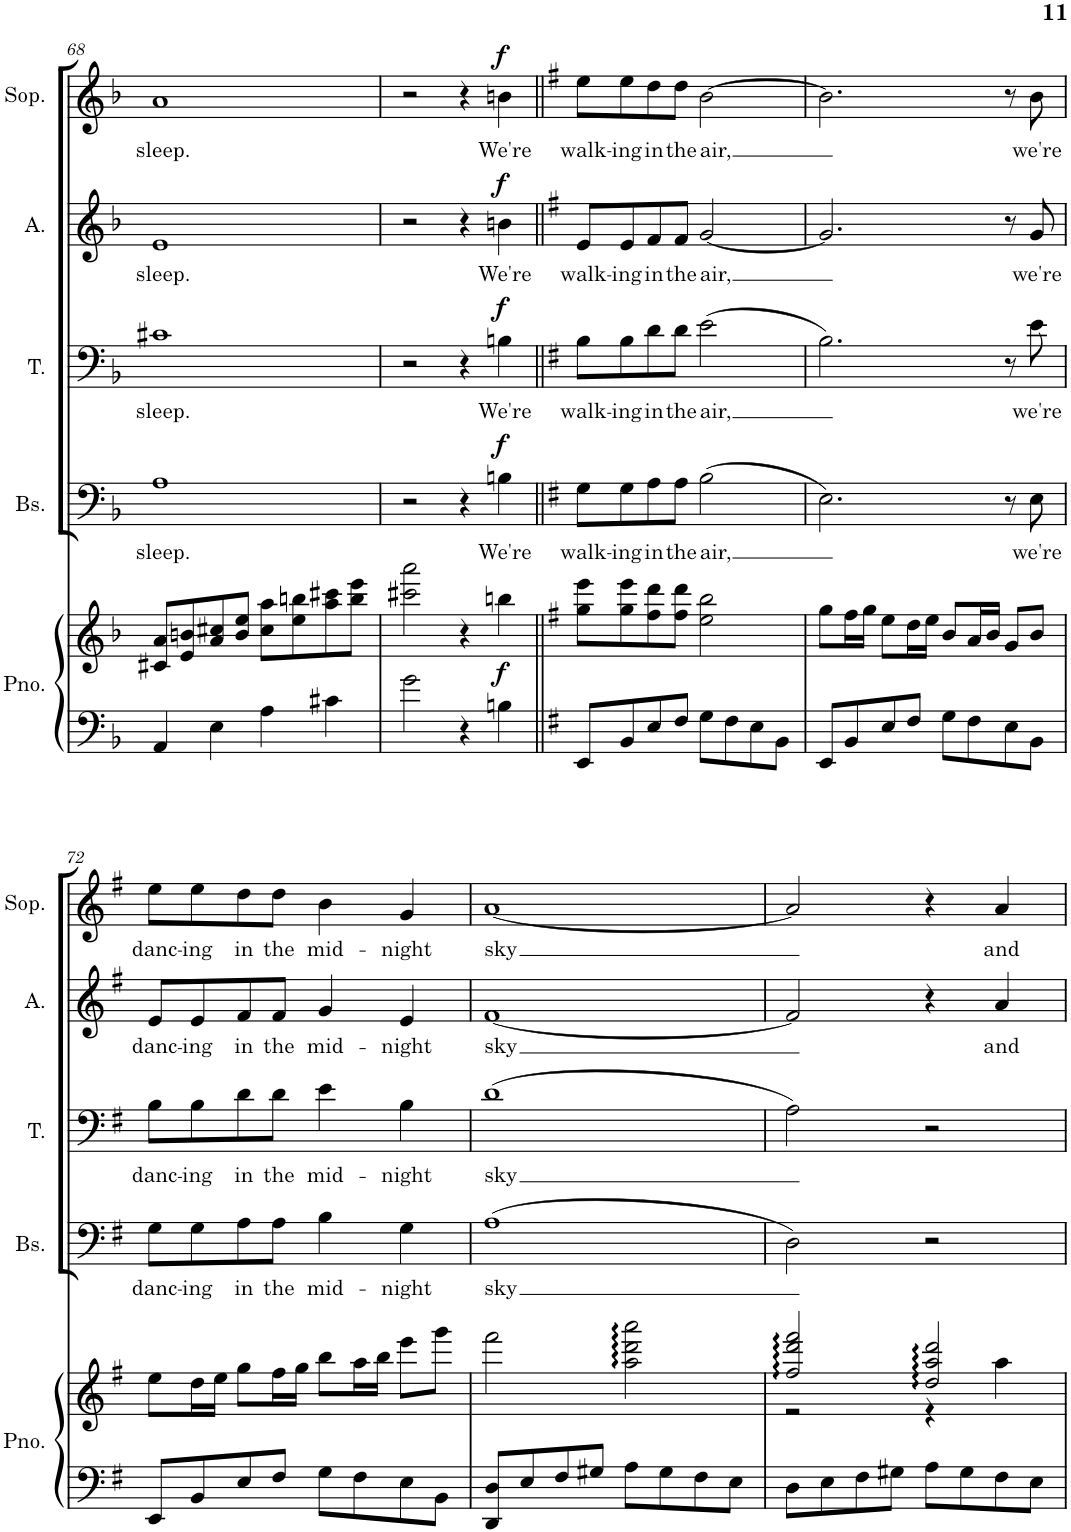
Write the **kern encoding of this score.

**kern	**kern	**dynam	**kern	**text	**dynam	**kern	**text	**dynam	**kern	**text	**dynam	**kern	**text	**dynam
*part5	*part5	*part5	*part4	*part4	*part4	*part3	*part3	*part3	*part2	*part2	*part2	*part1	*part1	*part1
*staff6	*staff5	*staff5/6	*staff4	*staff4	*staff4	*staff3	*staff3	*staff3	*staff2	*staff2	*staff2	*staff1	*staff1	*staff1
*I"Piano	*	*	*I"Bas	*	*	*I"Tenor	*	*	*I"Alt	*	*	*I"Sopraan	*	*
*I'Pno.	*	*	*I'Bs.	*	*	*I'T.	*	*	*I'A.	*	*	*I'Sop.	*	*
!!LO:PB:g=z
*clefF4	*clefG2	*	*clefF4	*	*	*clefF4	*	*	*clefG2	*	*	*clefG2	*	*
*k[b-]	*k[b-]	*	*k[b-]	*	*	*k[b-]	*	*	*k[b-]	*	*	*k[b-]	*	*
*M4/4	*M4/4	*	*M4/4	*	*	*M4/4	*	*	*M4/4	*	*	*M4/4	*	*
=68	=68	=68	=68	=68	=68	=68	=68	=68	=68	=68	=68	=68	=68	=68
!	!	!	!	!LO:LY:b	!	!	!LO:LY:b	!	!	!LO:LY:b	!	!	!LO:LY:b	!
4AA/	8c#X/ 8a/L	.	1A	sleep.	.	1c#X	sleep.	.	1e	sleep.	.	1a	sleep.	.
.	8e/ 8bn/	.	.	.	.	.	.	.	.	.	.	.	.	.
4E\	8a/ 8cc#X/	.	.	.	.	.	.	.	.	.	.	.	.	.
.	8b/ 8ee/J	.	.	.	.	.	.	.	.	.	.	.	.	.
4A\	8cc#\ 8aa\L	.	.	.	.	.	.	.	.	.	.	.	.	.
.	8ee\ 8bbn\	.	.	.	.	.	.	.	.	.	.	.	.	.
4c#X\	8aa\ 8ccc#X\	.	.	.	.	.	.	.	.	.	.	.	.	.
.	8bb\ 8eee\J	.	.	.	.	.	.	.	.	.	.	.	.	.
=69	=69	=69	=69	=69	=69	=69	=69	=69	=69	=69	=69	=69	=69	=69
2g\	2ccc#X\ 2aaa\	.	2r	.	.	2r	.	.	2r	.	.	2r	.	.
4r	4r	.	4r	.	.	4r	.	.	4r	.	.	4r	.	.
!	!	!LO:DY:b	!	!LO:LY:b	!LO:DY:a	!	!LO:LY:b	!LO:DY:a	!	!LO:LY:b	!LO:DY:a	!	!LO:LY:b	!LO:DY:a
4Bn\	4bbn\	f	4Bn\	We're	f	4Bn\	We're	f	4bn\	We're	f	4bn\	We're	f
=70||	=70||	=70||	=70||	=70||	=70||	=70||	=70||	=70||	=70||	=70||	=70||	=70||	=70||	=70||
*k[f#]	*k[f#]	*	*k[f#]	*	*	*k[f#]	*	*	*k[f#]	*	*	*k[f#]	*	*
!	!	!	!	!LO:LY:b	!	!	!LO:LY:b	!	!	!LO:LY:b	!	!	!LO:LY:b	!
8EE/L	8gg\ 8eee\L	.	8G\L	walk-	.	8B\L	walk-	.	8e/L	walk-	.	8ee\L	walk-	.
!	!	!	!	!LO:LY:b	!	!	!LO:LY:b	!	!	!LO:LY:b	!	!	!LO:LY:b	!
8BB/	8gg\ 8eee\	.	8G\	-ing	.	8B\	-ing	.	8e/	-ing	.	8ee\	-ing	.
!	!	!	!	!LO:LY:b	!	!	!LO:LY:b	!	!	!LO:LY:b	!	!	!LO:LY:b	!
8E/	8ff#\ 8ddd\	.	8A\	in	.	8d\	in	.	8f#/	in	.	8dd\	in	.
!	!	!	!	!LO:LY:b	!	!	!LO:LY:b	!	!	!LO:LY:b	!	!	!LO:LY:b	!
8F#/J	8ff#\ 8ddd\J	.	8A\J	the	.	8d\J	the	.	8f#/J	the	.	8dd\J	the	.
!	!	!	!	!LO:LY:b	!	!	!LO:LY:b	!	!	!LO:LY:b	!	!	!LO:LY:b	!
8G\L	2ee\ 2bb\	.	(2B\	air,	.	(2e\	air,	.	[2g/	air,	.	[2b\	air,	.
8F#\	.	.	.	.	.	.	.	.	.	.	.	.	.	.
8E\	.	.	.	.	.	.	.	.	.	.	.	.	.	.
8BB\J	.	.	.	.	.	.	.	.	.	.	.	.	.	.
=71	=71	=71	=71	=71	=71	=71	=71	=71	=71	=71	=71	=71	=71	=71
8EE/L	8gg\L	.	2.E\)	.	.	2.B\)	.	.	2.g/]	.	.	2.b\]	.	.
8BB/	16ff#\L	.	.	.	.	.	.	.	.	.	.	.	.	.
.	16gg\JJ	.	.	.	.	.	.	.	.	.	.	.	.	.
8E/	8ee\L	.	.	.	.	.	.	.	.	.	.	.	.	.
8F#/J	16dd\L	.	.	.	.	.	.	.	.	.	.	.	.	.
.	16ee\JJ	.	.	.	.	.	.	.	.	.	.	.	.	.
8G\L	8b/L	.	.	.	.	.	.	.	.	.	.	.	.	.
8F#\	16a/L	.	.	.	.	.	.	.	.	.	.	.	.	.
.	16b/JJ	.	.	.	.	.	.	.	.	.	.	.	.	.
8E\	8g/L	.	8r	.	.	8r	.	.	8r	.	.	8r	.	.
!	!	!	!	!LO:LY:b	!	!	!LO:LY:b	!	!	!LO:LY:b	!	!	!LO:LY:b	!
8BB\J	8b/J	.	8E\	we're	.	8e\	we're	.	8g/	we're	.	8b\	we're	.
!!LO:LB:g=z
=72	=72	=72	=72	=72	=72	=72	=72	=72	=72	=72	=72	=72	=72	=72
!	!	!	!	!LO:LY:b	!	!	!LO:LY:b	!	!	!LO:LY:b	!	!	!LO:LY:b	!
8EE/L	8ee\L	.	8G\L	danc-	.	8B\L	danc-	.	8e/L	danc-	.	8ee\L	danc-	.
!	!	!	!	!LO:LY:b	!	!	!LO:LY:b	!	!	!LO:LY:b	!	!	!LO:LY:b	!
8BB/	16dd\L	.	8G\	-ing	.	8B\	-ing	.	8e/	-ing	.	8ee\	-ing	.
.	16ee\JJ	.	.	.	.	.	.	.	.	.	.	.	.	.
!	!	!	!	!LO:LY:b	!	!	!LO:LY:b	!	!	!LO:LY:b	!	!	!LO:LY:b	!
8E/	8gg\L	.	8A\	in	.	8d\	in	.	8f#/	in	.	8dd\	in	.
!	!	!	!	!LO:LY:b	!	!	!LO:LY:b	!	!	!LO:LY:b	!	!	!LO:LY:b	!
8F#/J	16ff#\L	.	8A\J	the	.	8d\J	the	.	8f#/J	the	.	8dd\J	the	.
.	16gg\JJ	.	.	.	.	.	.	.	.	.	.	.	.	.
!	!	!	!	!LO:LY:b	!	!	!LO:LY:b	!	!	!LO:LY:b	!	!	!LO:LY:b	!
8G\L	8bb\L	.	4B\	mid-	.	4e\	mid-	.	4g/	mid-	.	4b\	mid-	.
8F#\	16aa\L	.	.	.	.	.	.	.	.	.	.	.	.	.
.	16bb\JJ	.	.	.	.	.	.	.	.	.	.	.	.	.
!	!	!	!	!LO:LY:b	!	!	!LO:LY:b	!	!	!LO:LY:b	!	!	!LO:LY:b	!
8E\	8eee\L	.	4G\	-night	.	4B\	-night	.	4e/	-night	.	4g/	-night	.
8BB\J	8ggg\J	.	.	.	.	.	.	.	.	.	.	.	.	.
=73	=73	=73	=73	=73	=73	=73	=73	=73	=73	=73	=73	=73	=73	=73
!	!	!	!	!LO:LY:b	!	!	!LO:LY:b	!	!	!LO:LY:b	!	!	!LO:LY:b	!
8DD/ 8D/L	2fff#\	.	(1A	sky	.	(1d	sky	.	[1f#	sky	.	[1a	sky	.
8E/	.	.	.	.	.	.	.	.	.	.	.	.	.	.
8F#/	.	.	.	.	.	.	.	.	.	.	.	.	.	.
8G#X/J	.	.	.	.	.	.	.	.	.	.	.	.	.	.
8A\L	2aa\ 2ddd\ 2aaa\	.	.	.	.	.	.	.	.	.	.	.	.	.
8G#\	.	.	.	.	.	.	.	.	.	.	.	.	.	.
8F#\	.	.	.	.	.	.	.	.	.	.	.	.	.	.
8E\J	.	.	.	.	.	.	.	.	.	.	.	.	.	.
=74	=74	=74	=74	=74	=74	=74	=74	=74	=74	=74	=74	=74	=74	=74
*	*^	*	*	*	*	*	*	*	*	*	*	*	*	*
8D\L	2ff#/ 2ddd/ 2fff#/	2r	.	2D\)	.	.	2A\)	.	.	2f#/]	.	.	2a/]	.	.
8E\	.	.	.	.	.	.	.	.	.	.	.	.	.	.	.
8F#\	.	.	.	.	.	.	.	.	.	.	.	.	.	.	.
8G#X\J	.	.	.	.	.	.	.	.	.	.	.	.	.	.	.
8A\L	2dd/ 2aa/ 2ddd/	4r	.	2r	.	.	2r	.	.	4r	.	.	4r	.	.
8G#\	.	.	.	.	.	.	.	.	.	.	.	.	.	.	.
!	!	!	!	!	!	!	!	!	!	!	!LO:LY:b	!	!	!LO:LY:b	!
8F#\	.	4aa\	.	.	.	.	.	.	.	4a/	and	.	4a/	and	.
8E\J	.	.	.	.	.	.	.	.	.	.	.	.	.	.	.
*	*v	*v	*	*	*	*	*	*	*	*	*	*	*	*	*
=	=	=	=	=	=	=	=	=	=	=	=	=	=	=
*-	*-	*-	*-	*-	*-	*-	*-	*-	*-	*-	*-	*-	*-	*-
